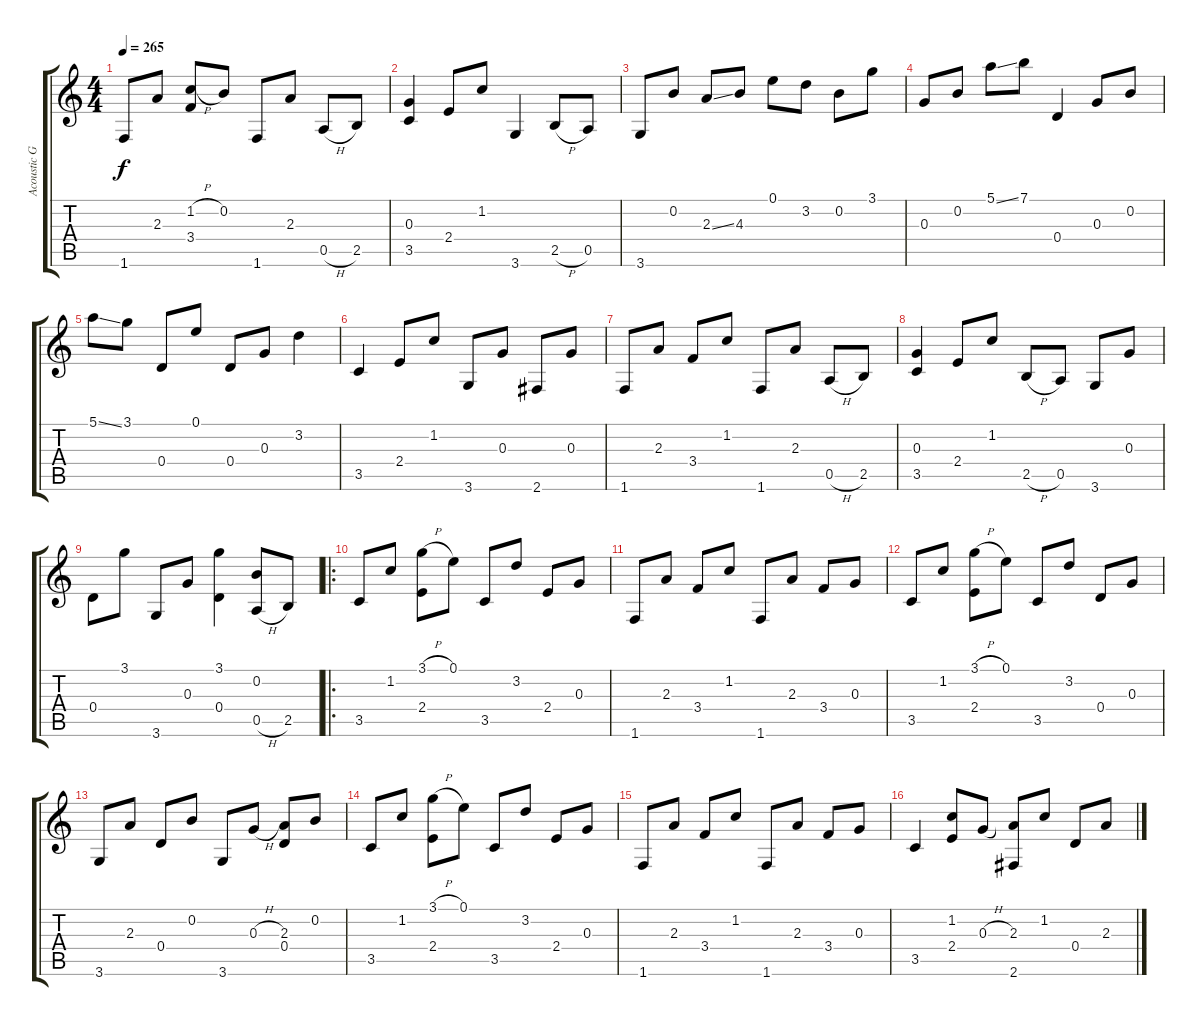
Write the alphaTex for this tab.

\track ("Acoustic Guitar" "Acoustic G") {instrument acousticguitarsteel}
\staff {score tabs}
\tuning (E4 B3 G3 D3 A2 E2) {hide}
\ts (4 4)
\tempo 265
\clef g2
\ks c
1.6.8{dy f} 2.3.8 (1.2{h} 3.4).8 0.2.8 1.6.8 2.3.8 0.5{h}.8 2.5.8 |
(0.3 3.5).4 2.4.8 1.2.8 3.6.4 2.5{h}.8 0.5.8 |
3.6.8 0.2.8 2.3{ss}.8 4.3.8 0.1.8 3.2.8 0.2.8 3.1.8 |
0.3.8 0.2.8 5.1{ss}.8 7.1.8 0.4.4 0.3.8 0.2.8 |
5.1{ss}.8 3.1.8 0.4.8 0.1.8 0.4.8 0.3.8 3.2.4 |
3.5.4 2.4.8 1.2.8 3.6.8 0.3.8 2.6.8 0.3.8 |
1.6.8 2.3.8 3.4.8 1.2.8 1.6.8 2.3.8 0.5{h}.8 2.5.8 |
(0.3 3.5).4 2.4.8 1.2.8 2.5{h}.8 0.5.8 3.6.8 0.3.8 |
0.4.8 3.1.8 3.6.8 0.3.8 (3.1 0.4).4 (0.2 0.5{h}).8 2.5.8 |
\ro
3.5.8 1.2.8 (3.1{h} 2.4).8 0.1.8 3.5.8 3.2.8 2.4.8 0.3.8 |
1.6.8 2.3.8 3.4.8 1.2.8 1.6.8 2.3.8 3.4.8 0.3.8 |
3.5.8 1.2.8 (3.1{h} 2.4).8 0.1.8 3.5.8 3.2.8 0.4.8 0.3.8 |
3.6.8 2.3.8 0.4.8 0.2.8 3.6.8 0.3{h}.8 (2.3 0.4).8 0.2.8 |
3.5.8 1.2.8 (3.1{h} 2.4).8 0.1.8 3.5.8 3.2.8 2.4.8 0.3.8 |
1.6.8 2.3.8 3.4.8 1.2.8 1.6.8 2.3.8 3.4.8 0.3.8 |
3.5.4 (1.2 2.4).8 0.3{h}.8 (2.3 2.6).8 1.2.8 0.4.8 2.3.8
